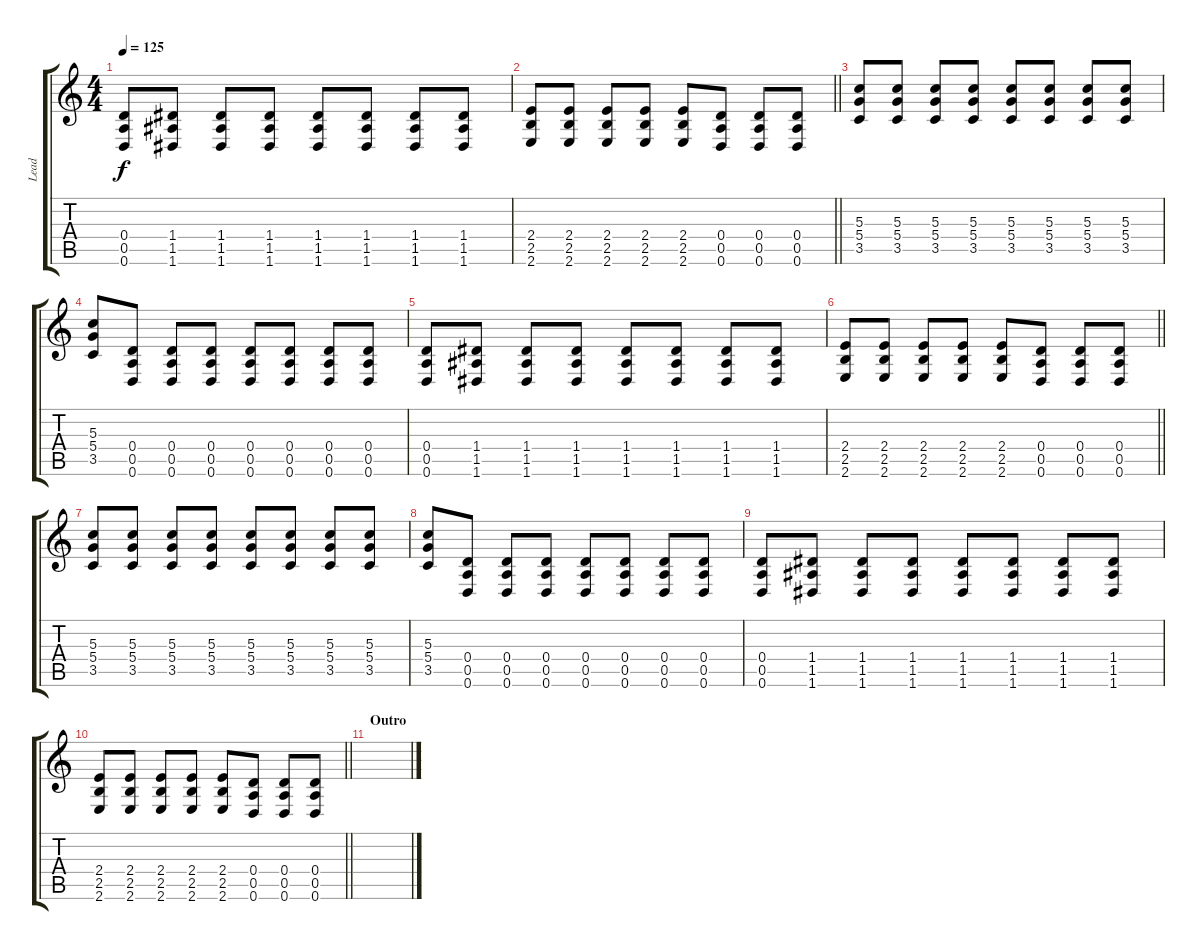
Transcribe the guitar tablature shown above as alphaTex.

\track ("Lead" "Lead") {instrument distortionguitar}
\staff {score tabs}
\tuning (E4 B3 G3 D3 A2 D2) {hide}
\ts (4 4)
\tempo 125
\clef g2
\ks c
(0.4 0.5 0.6).8{dy f} (1.4 1.5 1.6).8 (1.4 1.5 1.6).8 (1.4 1.5 1.6).8 (1.4 1.5 1.6).8 (1.4 1.5 1.6).8 (1.4 1.5 1.6).8 (1.4 1.5 1.6).8 |
\barLineRight lightlight
(2.4 2.5 2.6).8 (2.4 2.5 2.6).8 (2.4 2.5 2.6).8 (2.4 2.5 2.6).8 (2.4 2.5 2.6).8 (0.4 0.5 0.6).8 (0.4 0.5 0.6).8 (0.4 0.5 0.6).8 |
\section ("" "")
(5.3 5.4 3.5).8 (5.3 5.4 3.5).8 (5.3 5.4 3.5).8 (5.3 5.4 3.5).8 (5.3 5.4 3.5).8 (5.3 5.4 3.5).8 (5.3 5.4 3.5).8 (5.3 5.4 3.5).8 |
(5.3 5.4 3.5).8 (0.4 0.5 0.6).8 (0.4 0.5 0.6).8 (0.4 0.5 0.6).8 (0.4 0.5 0.6).8 (0.4 0.5 0.6).8 (0.4 0.5 0.6).8 (0.4 0.5 0.6).8 |
(0.4 0.5 0.6).8 (1.4 1.5 1.6).8 (1.4 1.5 1.6).8 (1.4 1.5 1.6).8 (1.4 1.5 1.6).8 (1.4 1.5 1.6).8 (1.4 1.5 1.6).8 (1.4 1.5 1.6).8 |
\barLineRight lightlight
(2.4 2.5 2.6).8 (2.4 2.5 2.6).8 (2.4 2.5 2.6).8 (2.4 2.5 2.6).8 (2.4 2.5 2.6).8 (0.4 0.5 0.6).8 (0.4 0.5 0.6).8 (0.4 0.5 0.6).8 |
(5.3 5.4 3.5).8 (5.3 5.4 3.5).8 (5.3 5.4 3.5).8 (5.3 5.4 3.5).8 (5.3 5.4 3.5).8 (5.3 5.4 3.5).8 (5.3 5.4 3.5).8 (5.3 5.4 3.5).8 |
(5.3 5.4 3.5).8 (0.4 0.5 0.6).8 (0.4 0.5 0.6).8 (0.4 0.5 0.6).8 (0.4 0.5 0.6).8 (0.4 0.5 0.6).8 (0.4 0.5 0.6).8 (0.4 0.5 0.6).8 |
(0.4 0.5 0.6).8 (1.4 1.5 1.6).8 (1.4 1.5 1.6).8 (1.4 1.5 1.6).8 (1.4 1.5 1.6).8 (1.4 1.5 1.6).8 (1.4 1.5 1.6).8 (1.4 1.5 1.6).8 |
\barLineRight lightlight
(2.4 2.5 2.6).8 (2.4 2.5 2.6).8 (2.4 2.5 2.6).8 (2.4 2.5 2.6).8 (2.4 2.5 2.6).8 (0.4 0.5 0.6).8 (0.4 0.5 0.6).8 (0.4 0.5 0.6).8 |
\section ("" "Outro")
